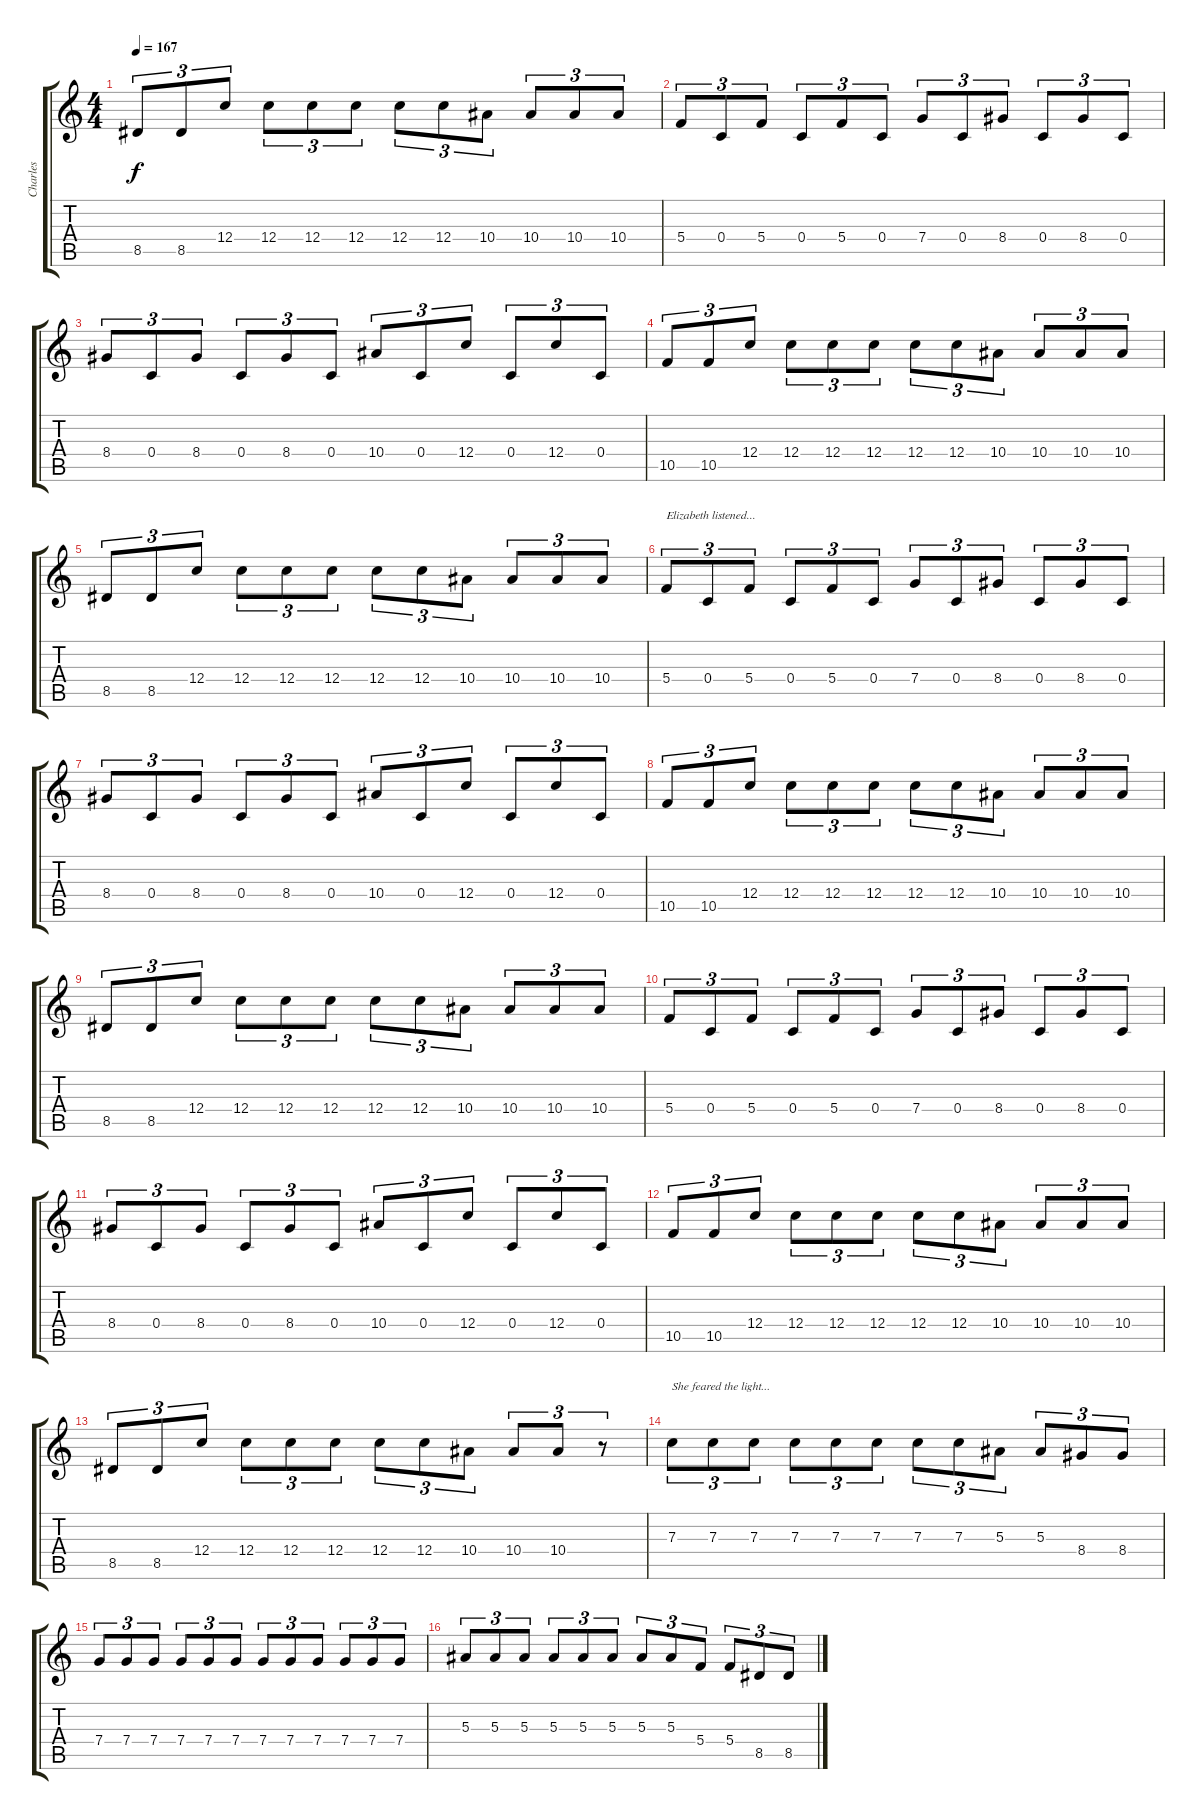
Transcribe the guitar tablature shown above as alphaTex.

\track ("Charles" "Charles") {instrument distortionguitar}
\staff {score tabs}
\tuning (D4 A3 F3 C3 G2 D2) {hide}
\ts (4 4)
\tempo 167
\clef g2
\ks c
8.5.8{tu (3 2) dy f} 8.5.8{tu (3 2)} 12.4.8{tu (3 2)} 12.4.8{tu (3 2)} 12.4.8{tu (3 2)} 12.4.8{tu (3 2)} 12.4.8{tu (3 2)} 12.4.8{tu (3 2)} 10.4.8{tu (3 2)} 10.4.8{tu (3 2)} 10.4.8{tu (3 2)} 10.4.8{tu (3 2)} |
5.4.8{tu (3 2)} 0.4.8{tu (3 2)} 5.4.8{tu (3 2)} 0.4.8{tu (3 2)} 5.4.8{tu (3 2)} 0.4.8{tu (3 2)} 7.4.8{tu (3 2)} 0.4.8{tu (3 2)} 8.4.8{tu (3 2)} 0.4.8{tu (3 2)} 8.4.8{tu (3 2)} 0.4.8{tu (3 2)} |
8.4.8{tu (3 2)} 0.4.8{tu (3 2)} 8.4.8{tu (3 2)} 0.4.8{tu (3 2)} 8.4.8{tu (3 2)} 0.4.8{tu (3 2)} 10.4.8{tu (3 2)} 0.4.8{tu (3 2)} 12.4.8{tu (3 2)} 0.4.8{tu (3 2)} 12.4.8{tu (3 2)} 0.4.8{tu (3 2)} |
10.5.8{tu (3 2)} 10.5.8{tu (3 2)} 12.4.8{tu (3 2)} 12.4.8{tu (3 2)} 12.4.8{tu (3 2)} 12.4.8{tu (3 2)} 12.4.8{tu (3 2)} 12.4.8{tu (3 2)} 10.4.8{tu (3 2)} 10.4.8{tu (3 2)} 10.4.8{tu (3 2)} 10.4.8{tu (3 2)} |
8.5.8{tu (3 2)} 8.5.8{tu (3 2)} 12.4.8{tu (3 2)} 12.4.8{tu (3 2)} 12.4.8{tu (3 2)} 12.4.8{tu (3 2)} 12.4.8{tu (3 2)} 12.4.8{tu (3 2)} 10.4.8{tu (3 2)} 10.4.8{tu (3 2)} 10.4.8{tu (3 2)} 10.4.8{tu (3 2)} |
5.4.8{tu (3 2) txt "Elizabeth listened..."} 0.4.8{tu (3 2)} 5.4.8{tu (3 2)} 0.4.8{tu (3 2)} 5.4.8{tu (3 2)} 0.4.8{tu (3 2)} 7.4.8{tu (3 2)} 0.4.8{tu (3 2)} 8.4.8{tu (3 2)} 0.4.8{tu (3 2)} 8.4.8{tu (3 2)} 0.4.8{tu (3 2)} |
8.4.8{tu (3 2)} 0.4.8{tu (3 2)} 8.4.8{tu (3 2)} 0.4.8{tu (3 2)} 8.4.8{tu (3 2)} 0.4.8{tu (3 2)} 10.4.8{tu (3 2)} 0.4.8{tu (3 2)} 12.4.8{tu (3 2)} 0.4.8{tu (3 2)} 12.4.8{tu (3 2)} 0.4.8{tu (3 2)} |
10.5.8{tu (3 2)} 10.5.8{tu (3 2)} 12.4.8{tu (3 2)} 12.4.8{tu (3 2)} 12.4.8{tu (3 2)} 12.4.8{tu (3 2)} 12.4.8{tu (3 2)} 12.4.8{tu (3 2)} 10.4.8{tu (3 2)} 10.4.8{tu (3 2)} 10.4.8{tu (3 2)} 10.4.8{tu (3 2)} |
8.5.8{tu (3 2)} 8.5.8{tu (3 2)} 12.4.8{tu (3 2)} 12.4.8{tu (3 2)} 12.4.8{tu (3 2)} 12.4.8{tu (3 2)} 12.4.8{tu (3 2)} 12.4.8{tu (3 2)} 10.4.8{tu (3 2)} 10.4.8{tu (3 2)} 10.4.8{tu (3 2)} 10.4.8{tu (3 2)} |
5.4.8{tu (3 2)} 0.4.8{tu (3 2)} 5.4.8{tu (3 2)} 0.4.8{tu (3 2)} 5.4.8{tu (3 2)} 0.4.8{tu (3 2)} 7.4.8{tu (3 2)} 0.4.8{tu (3 2)} 8.4.8{tu (3 2)} 0.4.8{tu (3 2)} 8.4.8{tu (3 2)} 0.4.8{tu (3 2)} |
8.4.8{tu (3 2)} 0.4.8{tu (3 2)} 8.4.8{tu (3 2)} 0.4.8{tu (3 2)} 8.4.8{tu (3 2)} 0.4.8{tu (3 2)} 10.4.8{tu (3 2)} 0.4.8{tu (3 2)} 12.4.8{tu (3 2)} 0.4.8{tu (3 2)} 12.4.8{tu (3 2)} 0.4.8{tu (3 2)} |
10.5.8{tu (3 2)} 10.5.8{tu (3 2)} 12.4.8{tu (3 2)} 12.4.8{tu (3 2)} 12.4.8{tu (3 2)} 12.4.8{tu (3 2)} 12.4.8{tu (3 2)} 12.4.8{tu (3 2)} 10.4.8{tu (3 2)} 10.4.8{tu (3 2)} 10.4.8{tu (3 2)} 10.4.8{tu (3 2)} |
8.5.8{tu (3 2)} 8.5.8{tu (3 2)} 12.4.8{tu (3 2)} 12.4.8{tu (3 2)} 12.4.8{tu (3 2)} 12.4.8{tu (3 2)} 12.4.8{tu (3 2)} 12.4.8{tu (3 2)} 10.4.8{tu (3 2)} 10.4.8{tu (3 2)} 10.4.8{tu (3 2)} r.8{tu (3 2)} |
7.3.8{tu (3 2) txt "She feared the light..."} 7.3.8{tu (3 2)} 7.3.8{tu (3 2)} 7.3.8{tu (3 2)} 7.3.8{tu (3 2)} 7.3.8{tu (3 2)} 7.3.8{tu (3 2)} 7.3.8{tu (3 2)} 5.3.8{tu (3 2)} 5.3.8{tu (3 2)} 8.4.8{tu (3 2)} 8.4.8{tu (3 2)} |
7.4.8{tu (3 2)} 7.4.8{tu (3 2)} 7.4.8{tu (3 2)} 7.4.8{tu (3 2)} 7.4.8{tu (3 2)} 7.4.8{tu (3 2)} 7.4.8{tu (3 2)} 7.4.8{tu (3 2)} 7.4.8{tu (3 2)} 7.4.8{tu (3 2)} 7.4.8{tu (3 2)} 7.4.8{tu (3 2)} |
5.3.8{tu (3 2)} 5.3.8{tu (3 2)} 5.3.8{tu (3 2)} 5.3.8{tu (3 2)} 5.3.8{tu (3 2)} 5.3.8{tu (3 2)} 5.3.8{tu (3 2)} 5.3.8{tu (3 2)} 5.4.8{tu (3 2)} 5.4.8{tu (3 2)} 8.5.8{tu (3 2)} 8.5.8{tu (3 2)}
